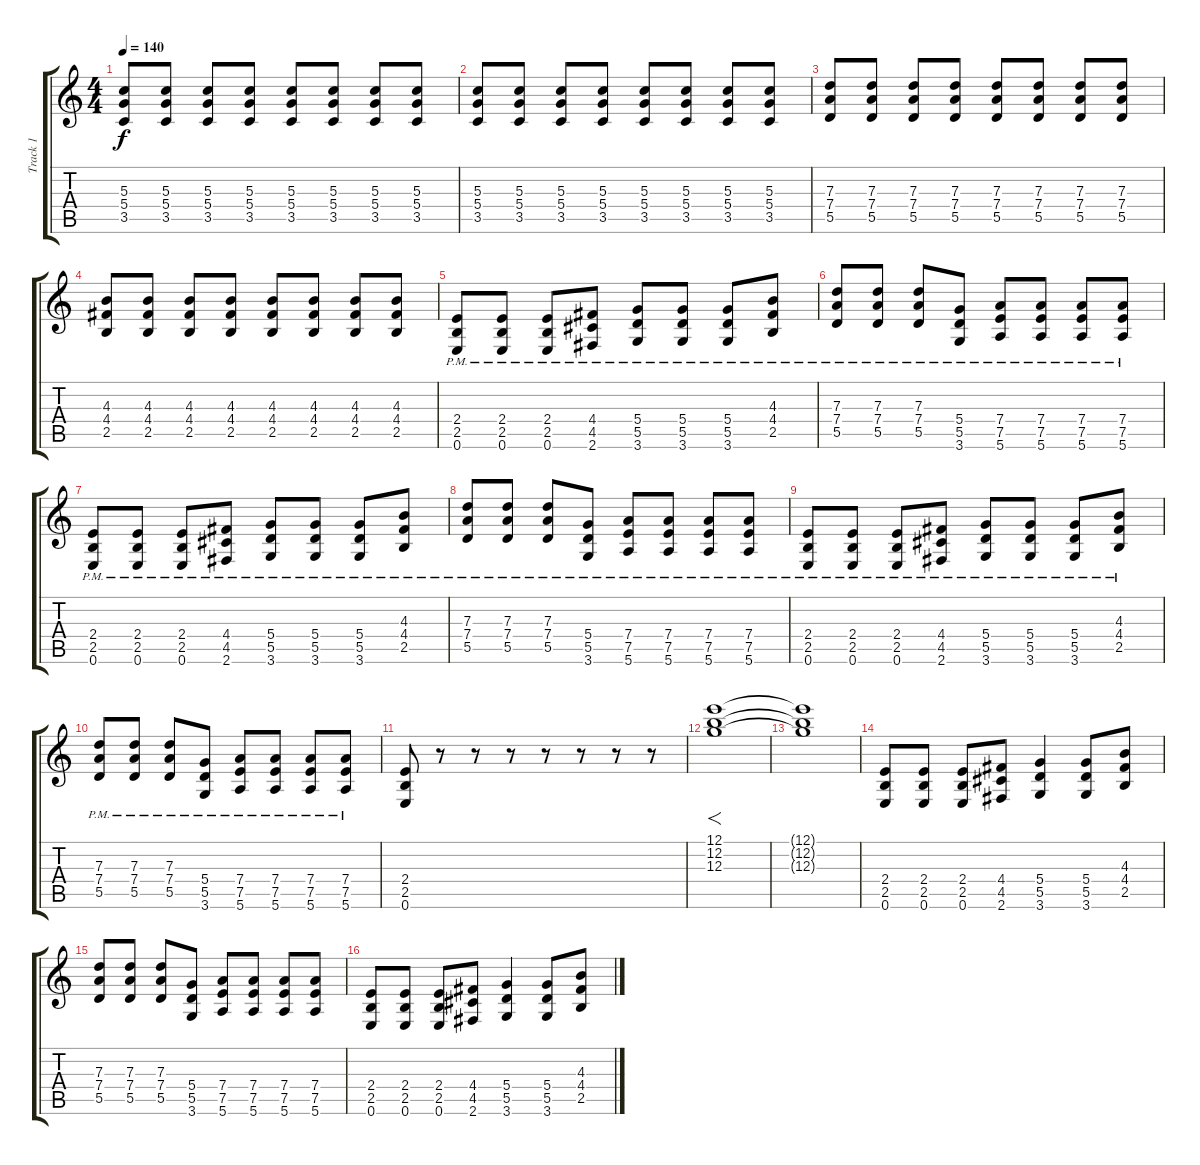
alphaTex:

\track ("Track 1" "Track 1") {instrument distortionguitar}
\staff {score tabs}
\tuning (E4 B3 G3 D3 A2 E2) {hide}
\ts (4 4)
\tempo 140
\clef g2
\ks c
(5.3 5.4 3.5).8{dy f} (5.3 5.4 3.5).8 (5.3 5.4 3.5).8 (5.3 5.4 3.5).8 (5.3 5.4 3.5).8 (5.3 5.4 3.5).8 (5.3 5.4 3.5).8 (5.3 5.4 3.5).8 |
(5.3 5.4 3.5).8 (5.3 5.4 3.5).8 (5.3 5.4 3.5).8 (5.3 5.4 3.5).8 (5.3 5.4 3.5).8 (5.3 5.4 3.5).8 (5.3 5.4 3.5).8 (5.3 5.4 3.5).8 |
(7.3 7.4 5.5).8 (7.3 7.4 5.5).8 (7.3 7.4 5.5).8 (7.3 7.4 5.5).8 (7.3 7.4 5.5).8 (7.3 7.4 5.5).8 (7.3 7.4 5.5).8 (7.3 7.4 5.5).8 |
(4.3 4.4 2.5).8 (4.3 4.4 2.5).8 (4.3 4.4 2.5).8 (4.3 4.4 2.5).8 (4.3 4.4 2.5).8 (4.3 4.4 2.5).8 (4.3 4.4 2.5).8 (4.3 4.4 2.5).8 |
(2.4{pm} 2.5{pm} 0.6{pm}).8{instrument electricguitarclean} (2.4{pm} 2.5{pm} 0.6{pm}).8 (2.4{pm} 2.5{pm} 0.6{pm}).8 (4.4{pm} 4.5{pm} 2.6{pm}).8 (5.4{pm} 5.5{pm} 3.6{pm}).8 (5.4{pm} 5.5{pm} 3.6{pm}).8 (5.4{pm} 5.5{pm} 3.6{pm}).8 (4.3{pm} 4.4{pm} 2.5{pm}).8 |
(7.3{pm} 7.4{pm} 5.5{pm}).8 (7.3{pm} 7.4{pm} 5.5{pm}).8 (7.3{pm} 7.4{pm} 5.5{pm}).8 (5.4{pm} 5.5{pm} 3.6{pm}).8 (7.4{pm} 7.5{pm} 5.6{pm}).8 (7.4{pm} 7.5{pm} 5.6{pm}).8 (7.4{pm} 7.5{pm} 5.6{pm}).8 (7.4{pm} 7.5{pm} 5.6{pm}).8 |
(2.4{pm} 2.5{pm} 0.6{pm}).8 (2.4{pm} 2.5{pm} 0.6{pm}).8 (2.4{pm} 2.5{pm} 0.6{pm}).8 (4.4{pm} 4.5{pm} 2.6{pm}).8 (5.4{pm} 5.5{pm} 3.6{pm}).8 (5.4{pm} 5.5{pm} 3.6{pm}).8 (5.4{pm} 5.5{pm} 3.6{pm}).8 (4.3{pm} 4.4{pm} 2.5{pm}).8 |
(7.3{pm} 7.4{pm} 5.5{pm}).8 (7.3{pm} 7.4{pm} 5.5{pm}).8 (7.3{pm} 7.4{pm} 5.5{pm}).8 (5.4{pm} 5.5{pm} 3.6{pm}).8 (7.4{pm} 7.5{pm} 5.6{pm}).8 (7.4{pm} 7.5{pm} 5.6{pm}).8 (7.4{pm} 7.5{pm} 5.6{pm}).8 (7.4{pm} 7.5{pm} 5.6{pm}).8 |
(2.4{pm} 2.5{pm} 0.6{pm}).8 (2.4{pm} 2.5{pm} 0.6{pm}).8 (2.4{pm} 2.5{pm} 0.6{pm}).8 (4.4{pm} 4.5{pm} 2.6{pm}).8 (5.4{pm} 5.5{pm} 3.6{pm}).8 (5.4{pm} 5.5{pm} 3.6{pm}).8 (5.4{pm} 5.5{pm} 3.6{pm}).8 (4.3{pm} 4.4{pm} 2.5{pm}).8 |
(7.3{pm} 7.4{pm} 5.5{pm}).8 (7.3{pm} 7.4{pm} 5.5{pm}).8 (7.3{pm} 7.4{pm} 5.5{pm}).8 (5.4{pm} 5.5{pm} 3.6{pm}).8 (7.4{pm} 7.5{pm} 5.6{pm}).8 (7.4{pm} 7.5{pm} 5.6{pm}).8 (7.4{pm} 7.5{pm} 5.6{pm}).8 (7.4{pm} 7.5{pm} 5.6{pm}).8 |
(2.4 2.5 0.6).8 r.8 r.8 r.8 r.8 r.8 r.8 r.8 |
(12.1 12.2 12.3).1{f instrument distortionguitar} |
(12.1{t} 12.2{t} 12.3{t}).1 |
(2.4 2.5 0.6).8 (2.4 2.5 0.6).8 (2.4 2.5 0.6).8 (4.4 4.5 2.6).8 (5.4 5.5 3.6).4 (5.4 5.5 3.6).8 (4.3 4.4 2.5).8 |
(7.3 7.4 5.5).8 (7.3 7.4 5.5).8 (7.3 7.4 5.5).8 (5.4 5.5 3.6).8 (7.4 7.5 5.6).8 (7.4 7.5 5.6).8 (7.4 7.5 5.6).8 (7.4 7.5 5.6).8 |
(2.4 2.5 0.6).8 (2.4 2.5 0.6).8 (2.4 2.5 0.6).8 (4.4 4.5 2.6).8 (5.4 5.5 3.6).4 (5.4 5.5 3.6).8 (4.3 4.4 2.5).8
